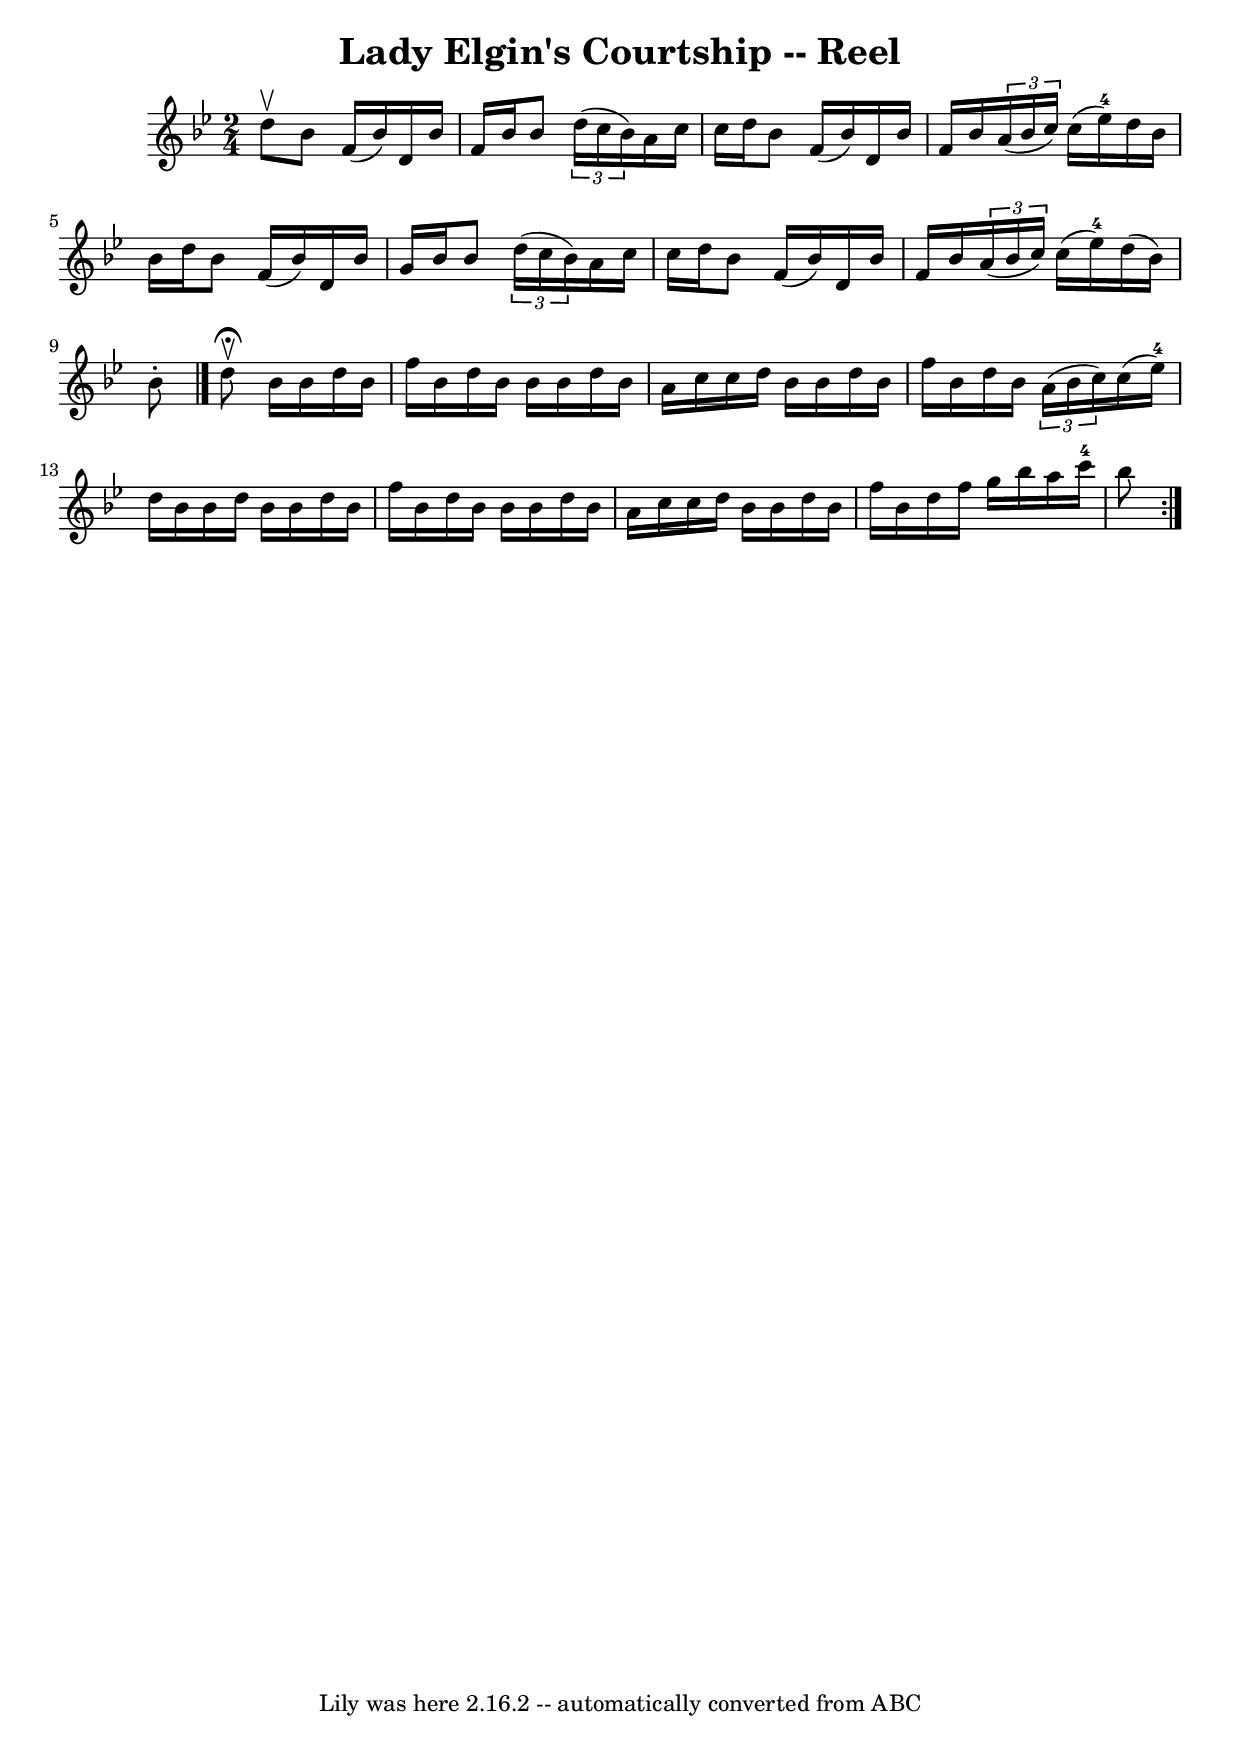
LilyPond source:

\version "2.7.40"
\include "Mammoth.ily"
\header {
	%% book = "Ryan's Mammoth Collection"
	crossRefNumber = "1"
	footnotes = "\\\\258"
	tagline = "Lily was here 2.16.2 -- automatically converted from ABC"
	title = "Lady Elgin's Courtship -- Reel"
}
voicedefault =  {


\time 2/4 \key bes \major d''8^\upbow |
 bes'8 f'16 (bes'16  
-) d'16 bes'16 f'16 bes'16    |
 bes'8    \times 2/3 {   
d''16 (c''16 bes'16) } a'16 c''16 c''16 d''16    |
   
bes'8 f'16 (bes'16) d'16 bes'16 f'16 bes'16    |
     
\times 2/3 { a'16 (bes'16 c''16) } c''16 (ees''16-4)   
d''16 bes'16 bes'16 d''16    |
 bes'8 f'16 (bes'16) 
 d'16 bes'16 g'16 bes'16    |
 bes'8    \times 2/3 { d''16 
(c''16 bes'16) } a'16 c''16 c''16 d''16    |
 bes'8 
 f'16 (bes'16) d'16 bes'16 f'16 bes'16    |
     
\times 2/3 { a'16 (bes'16 c''16) } c''16 (ees''16-4)   
d''16 (bes'16) bes'8 -.   \bar "|."     \repeat volta 2 { d''8 
^\fermata^\upbow |
 bes'16 bes'16 d''16 bes'16 f''16    
bes'16 d''16 bes'16    |
 bes'16 bes'16 d''16 bes'16    
a'16 c''16 c''16 d''16    |
 bes'16 bes'16 d''16    
bes'16 f''16 bes'16 d''16 bes'16    |
   \times 2/3 { a'16 
(bes'16 c''16) } c''16 (ees''16-4) d''16 bes'16    
bes'16 d''16    |
 bes'16 bes'16 d''16 bes'16 f''16    
bes'16 d''16 bes'16    |
 bes'16 bes'16 d''16 bes'16    
a'16 c''16 c''16 d''16    |
 bes'16 bes'16 d''16    
bes'16 f''16 bes'16 d''16 f''16    |
 g''16 bes''16    
a''16 c'''16-4 bes''8  }   
}

\score{
    <<

	\context Staff="default"
	{
	    \voicedefault 
	}

    >>
	\layout {
	}
	\midi {}
}
